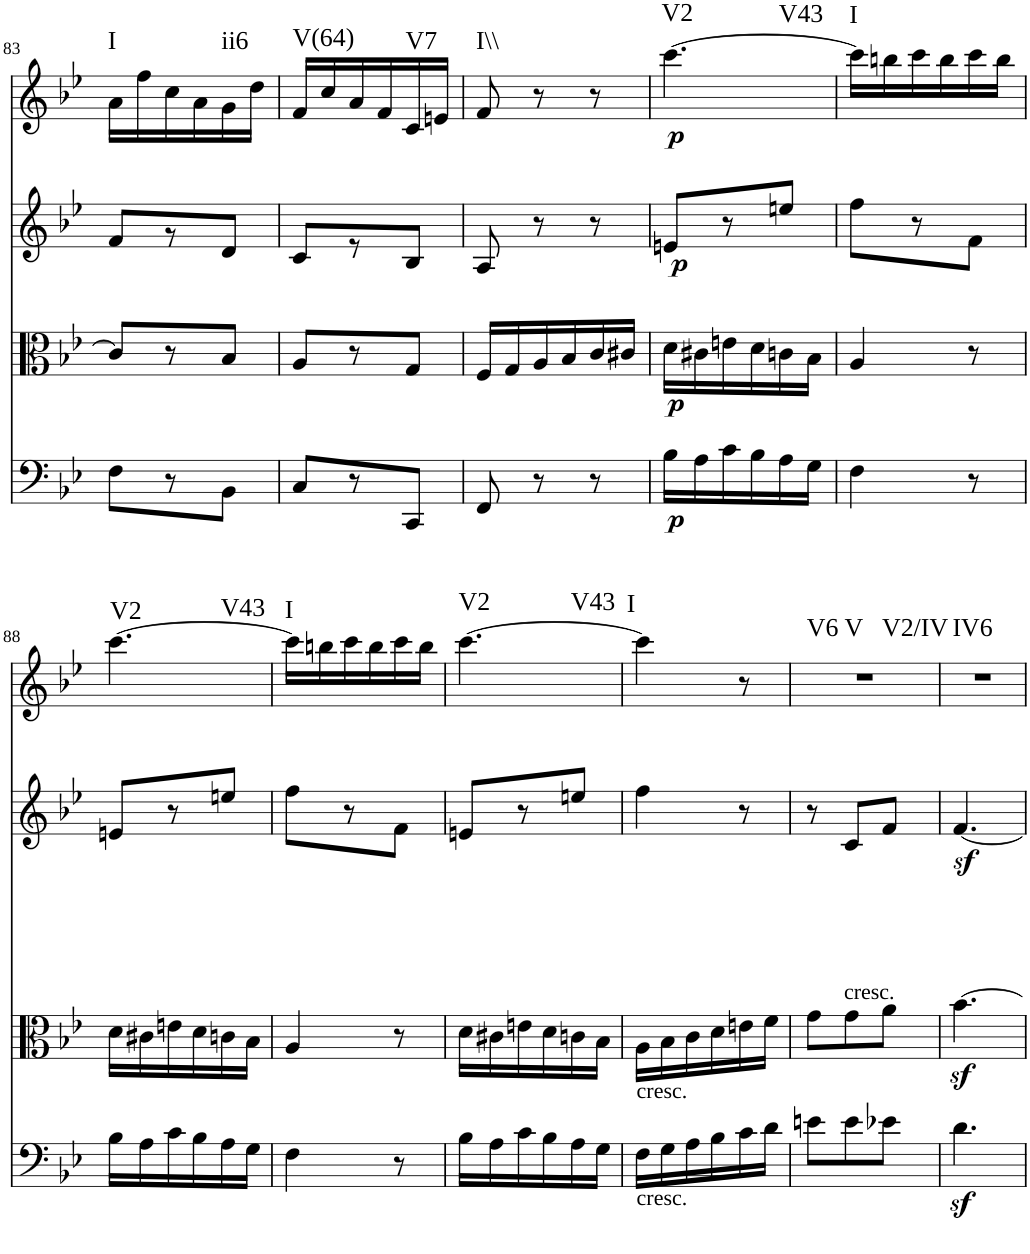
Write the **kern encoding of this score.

**kern	**dynam	**kern	**dynam	**kern	**dynam	**kern	**dynam	**harte
*part4	*part4	*part3	*part3	*part2	*part2	*part1	*part1	*part1
*staff4	*staff4	*staff3	*staff3	*staff2	*staff2	*staff1	*staff1	*
*I"Violoncello	*	*I"Viola	*	*I"Violin II	*	*I"Violin I	*	*
*I'Vc	*	*I'Vla	*	*I'Vln	*	*I'Vln	*	*
!!LO:PB:g=z
*clefF4	*	*clefC3	*	*clefG2	*	*clefG2	*	*
*k[b-e-]	*	*k[b-e-]	*	*k[b-e-]	*	*k[b-e-]	*	*
*M3/8	*	*M3/8	*	*M3/8	*	*M3/8	*	*
=83	=83	=83	=83	=83	=83	=83	=83	=83
!	!	!	!	!	!	!	!	!LO:H:kt=I
8F\L	.	8c/L]	.	8f/L	.	16a\LL	.	N
.	.	.	.	.	.	16ff\	.	.
8r	.	8r	.	8r	.	16cc\	.	.
.	.	.	.	.	.	16a\	.	.
!	!	!	!	!	!	!	!	!LO:H:kt=ii6
8BB-\J	.	8B-/J	.	8d/J	.	16g\	.	N
.	.	.	.	.	.	16dd\JJ	.	.
=84	=84	=84	=84	=84	=84	=84	=84	=84
!	!	!	!	!	!	!	!	!LO:H:kt=V(64)
8C/L	.	8A/L	.	8c/L	.	16f/LL	.	N
.	.	.	.	.	.	16cc/	.	.
8r	.	8r	.	8r	.	16a/	.	.
.	.	.	.	.	.	16f/	.	.
!	!	!	!	!	!	!	!	!LO:H:kt=V7
8CC/J	.	8G/J	.	8B-/J	.	16c/	.	N
.	.	.	.	.	.	16en/JJ	.	.
=85	=85	=85	=85	=85	=85	=85	=85	=85
!	!	!	!	!	!	!	!	!LO:H:kt=I\\
8FF/	.	16F/LL	.	8A/	.	8f/	.	N
.	.	16G/	.	.	.	.	.	.
8r	.	16A/	.	8r	.	8r	.	.
.	.	16B-/	.	.	.	.	.	.
8r	.	16c/	.	8r	.	8r	.	.
.	.	16c#X/JJ	.	.	.	.	.	.
=86	=86	=86	=86	=86	=86	=86	=86	=86
!	!LO:DY:b	!	!LO:DY:b	!	!LO:DY:b	!	!LO:DY:b	!LO:H:n=1:kt=V2
!	!	!	!	!	!	!	!	!LO:H:n=2:kt=V43
16B-\LL	p	16d\LL	p	8en/L	p	[4.ccc\	p	N N
16A\	.	16c#X\	.	.	.	.	.	.
16c\	.	16en\	.	8r	.	.	.	.
16B-\	.	16d\	.	.	.	.	.	.
16A\	.	16cn\	.	8een/J	.	.	.	.
16G\JJ	.	16B-\JJ	.	.	.	.	.	.
=87	=87	=87	=87	=87	=87	=87	=87	=87
!	!	!	!	!	!	!	!	!LO:H:kt=I
4F\	.	4A/	.	8ff\L	.	16ccc\LL]	.	N
.	.	.	.	.	.	16bbn\	.	.
.	.	.	.	8r	.	16ccc\	.	.
.	.	.	.	.	.	16bb\	.	.
8r	.	8r	.	8f\J	.	16ccc\	.	.
.	.	.	.	.	.	16bb\JJ	.	.
!!LO:LB:g=z
=88	=88	=88	=88	=88	=88	=88	=88	=88
!	!	!	!	!	!	!	!	!LO:H:n=1:kt=V2
!	!	!	!	!	!	!	!	!LO:H:n=2:kt=V43
16B-\LL	.	16d\LL	.	8en/L	.	[4.ccc\	.	N N
16A\	.	16c#X\	.	.	.	.	.	.
16c\	.	16en\	.	8r	.	.	.	.
16B-\	.	16d\	.	.	.	.	.	.
16A\	.	16cn\	.	8een/J	.	.	.	.
16G\JJ	.	16B-\JJ	.	.	.	.	.	.
=89	=89	=89	=89	=89	=89	=89	=89	=89
!	!	!	!	!	!	!	!	!LO:H:kt=I
4F\	.	4A/	.	8ff\L	.	16ccc\LL]	.	N
.	.	.	.	.	.	16bbn\	.	.
.	.	.	.	8r	.	16ccc\	.	.
.	.	.	.	.	.	16bb\	.	.
8r	.	8r	.	8f\J	.	16ccc\	.	.
.	.	.	.	.	.	16bb\JJ	.	.
=90	=90	=90	=90	=90	=90	=90	=90	=90
!	!	!	!	!	!	!	!	!LO:H:n=1:kt=V2
!	!	!	!	!	!	!	!	!LO:H:n=2:kt=V43
16B-\LL	.	16d\LL	.	8en/L	.	[4.ccc\	.	N N
16A\	.	16c#X\	.	.	.	.	.	.
16c\	.	16en\	.	8r	.	.	.	.
16B-\	.	16d\	.	.	.	.	.	.
16A\	.	16cn\	.	8een/J	.	.	.	.
16G\JJ	.	16B-\JJ	.	.	.	.	.	.
=91	=91	=91	=91	=91	=91	=91	=91	=91
!	!	!LO:TX:b:t=cresc.	!	!	!	!	!	!
!LO:TX:b:t=cresc.	!	!	!	!	!	!	!	!LO:H:kt=I
16F\LL	.	16A\LL	.	4ff\	.	4ccc\]	.	N
16G\	.	16B-\	.	.	.	.	.	.
16A\	.	16c\	.	.	.	.	.	.
16B-\	.	16d\	.	.	.	.	.	.
16c\	.	16en\	.	8r	.	8r	.	.
16d\JJ	.	16f\JJ	.	.	.	.	.	.
=92	=92	=92	=92	=92	=92	=92	=92	=92
!	!	!	!	!	!	!	!	!LO:H:n=1:kt=V6
!	!	!	!	!	!	!	!	!LO:H:n=2:kt=V
!	!	!	!	!	!	!	!	!LO:H:n=3:kt=V2/IV
8en\L	.	8g\L	.	8r	.	4.r	.	N N N
!	!	!	!	!LO:TX:b:t=cresc.	!	!	!	!
8e\	.	8g\	.	8c/L	.	.	.	.
8e-X\J	.	8a\J	.	8f/J	.	.	.	.
=93	=93	=93	=93	=93	=93	=93	=93	=93
!	!	!	!	!	!	!	!	!LO:H:kt=IV6
4.dz<\	.	[4.b-z<\	.	[4.fz</	.	4.r	.	N
=	=	=	=	=	=	=	=	=
*-	*-	*-	*-	*-	*-	*-	*-	*-
